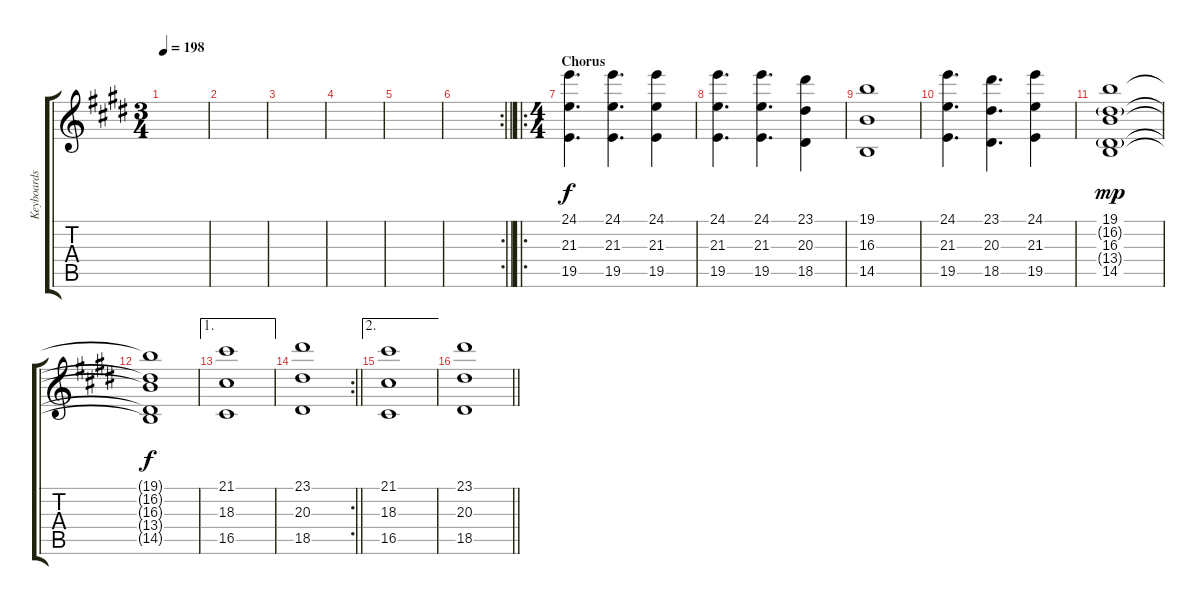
\track ("Keyboards" "Keyboards") {instrument stringensemble1}
\staff {score tabs}
\tuning (E4 B3 G3 D3 A2 E2) {hide}
\ts (3 4)
\tempo 198
\clef g2
\ks e
|
|
|
|
|
\rc 2
\barLineRight lightlight
|
\ro
\ts (4 4)
\section ("" "Chorus")
(24.1 21.3 19.5).4{d} (24.1 21.3 19.5).4{d} (24.1 21.3 19.5).4 |
(24.1 21.3 19.5).4{d} (24.1 21.3 19.5).4{d} (23.1 20.3 18.5).4 |
(19.1 16.3 14.5).1 |
(24.1 21.3 19.5).4{d} (23.1 20.3 18.5).4{d} (24.1 21.3 19.5).4 |
(19.1 16.2{g} 16.3 13.4{g} 14.5).1{dy mp} |
(19.1{t} 16.2{t} 16.3{t} 13.4{t} 14.5{t}).1{dy f} |
\ae 1
(21.1 18.3 16.5).1 |
\rc 2
\barLineRight lightlight
(23.1 20.3 18.5).1 |
\ae 2
(21.1 18.3 16.5).1 |
\barLineRight lightlight
(23.1 20.3 18.5).1
